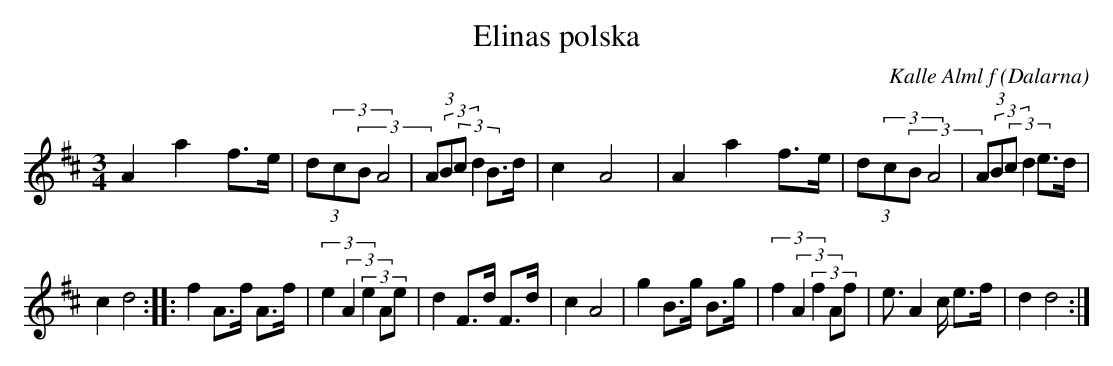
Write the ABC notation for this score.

X:1
T:Elinas polska
C:Kalle Alml f
O:Dalarna
M:3/4
L:1/8
K:D
A2 a2 f3/2e/ |(3d(3c(3B A4 |(3A(3B(3c d2 B3/2d/ |c2 A4 |A2 a2 f3/2e/ |(3d(3c(3B A4 |(3A(3B(3c d2 e3/2d/ |
c2 d4 ::f2 A3/2f/ A3/2f/ |(3e2(3A2(3e2 Ae |d2 F3/2d/ F3/2d/ |c2 A4 |g2 B3/2g/ B3/2g/ |(3f2(3A2(3f2 Af |e3/2 A2 c/ e3/2f/ |d2 d4 :|
